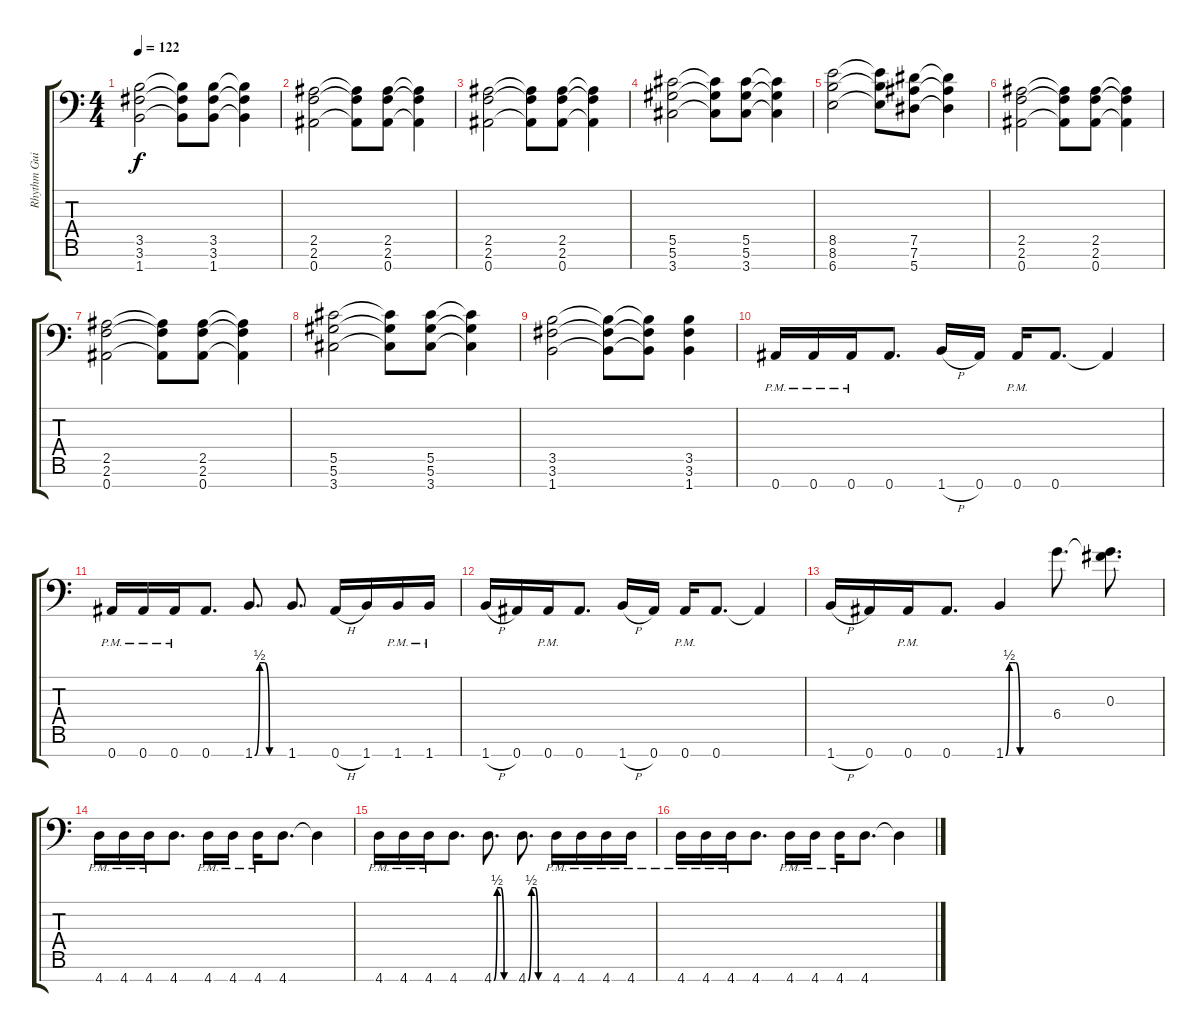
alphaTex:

\track ("Rhythm Guitar 2" "Rhythm Gui") {instrument distortionguitar}
\staff {score tabs}
\tuning (Eb4 Bb3 Gb3 Db3 Ab2 Eb2 Bb1) {hide}
\ts (4 4)
\tempo 122
\clef f4
\ks c
(3.5 3.6 1.7).2{dy f} (3.5{t} 3.6{t} 1.7{t}).8 (3.5 3.6 1.7).8 (3.5{t} 3.6{t} 1.7{t}).4 |
(2.5 2.6 0.7).2 (2.5{t} 2.6{t} 0.7{t}).8 (2.5 2.6 0.7).8 (2.5{t} 2.6{t} 0.7{t}).4 |
(2.5 2.6 0.7).2 (2.5{t} 2.6{t} 0.7{t}).8 (2.5 2.6 0.7).8 (2.5{t} 2.6{t} 0.7{t}).4 |
(5.5 5.6 3.7).2 (5.5{t} 5.6{t} 3.7{t}).8 (5.5 5.6 3.7).8 (5.5{t} 5.6{t} 3.7{t}).4 |
(8.5 8.6 6.7).2 (8.5{t} 8.6{t} 6.7{t}).8 (7.5 7.6 5.7).8 (7.5{t} 7.6{t} 5.7{t}).4 |
(2.5 2.6 0.7).2 (2.5{t} 2.6{t} 0.7{t}).8 (2.5 2.6 0.7).8 (2.5{t} 2.6{t} 0.7{t}).4 |
(2.5 2.6 0.7).2 (2.5{t} 2.6{t} 0.7{t}).8 (2.5 2.6 0.7).8 (2.5{t} 2.6{t} 0.7{t}).4 |
(5.5 5.6 3.7).2 (5.5{t} 5.6{t} 3.7{t}).8 (5.5 5.6 3.7).8 (5.5{t} 5.6{t} 3.7{t}).4 |
(3.5 3.6 1.7).2 (3.5{t} 3.6{t} 1.7{t}).8 (3.5{t} 3.6{t} 1.7{t}).8 (3.5 3.6 1.7).4 |
0.7{pm}.16 0.7{pm}.16 0.7{pm}.16 0.7.8{d} 1.7{h}.16 0.7.16 0.7{pm}.16 0.7.8{d} 0.7{t}.4 |
0.7{pm}.16 0.7{pm}.16 0.7{pm}.16 0.7.8{d} 1.7{be (custom 0 0 10 2 20 2 30 0 60 0)}.8{d} 1.7.8{d} 0.7{h}.16 1.7.16 1.7{pm}.16 1.7{pm}.16 |
1.7{h}.16 0.7.16 0.7{pm}.16 0.7.8{d} 1.7{h}.16 0.7.16 0.7{pm}.16 0.7.8{d} 0.7{t}.4 |
1.7{h}.16 0.7.16 0.7{pm}.16 0.7.8{d} 1.7{be (custom 0 0 5 2 10 2 14 2 20 0 30 0 60 0)}.4 6.4.8{d} (0.3 6.4{t}).8{d} |
4.7{pm}.16 4.7{pm}.16 4.7{pm}.16 4.7.8{d} 4.7{pm}.16 4.7{pm}.16 4.7{pm}.16 4.7.8{d} 4.7{t}.4 |
4.7{pm}.16 4.7{pm}.16 4.7{pm}.16 4.7.8{d} 4.7{be (custom 0 0 10 2 20 2 30 0 60 0)}.8{d} 4.7{be (custom 0 0 10 2 20 2 30 0 60 0)}.8{d} 4.7{pm}.16 4.7{pm}.16 4.7{pm}.16 4.7{pm}.16 |
4.7{pm}.16 4.7{pm}.16 4.7{pm}.16 4.7.8{d} 4.7{pm}.16 4.7{pm}.16 4.7{pm}.16 4.7.8{d} 4.7{t}.4
